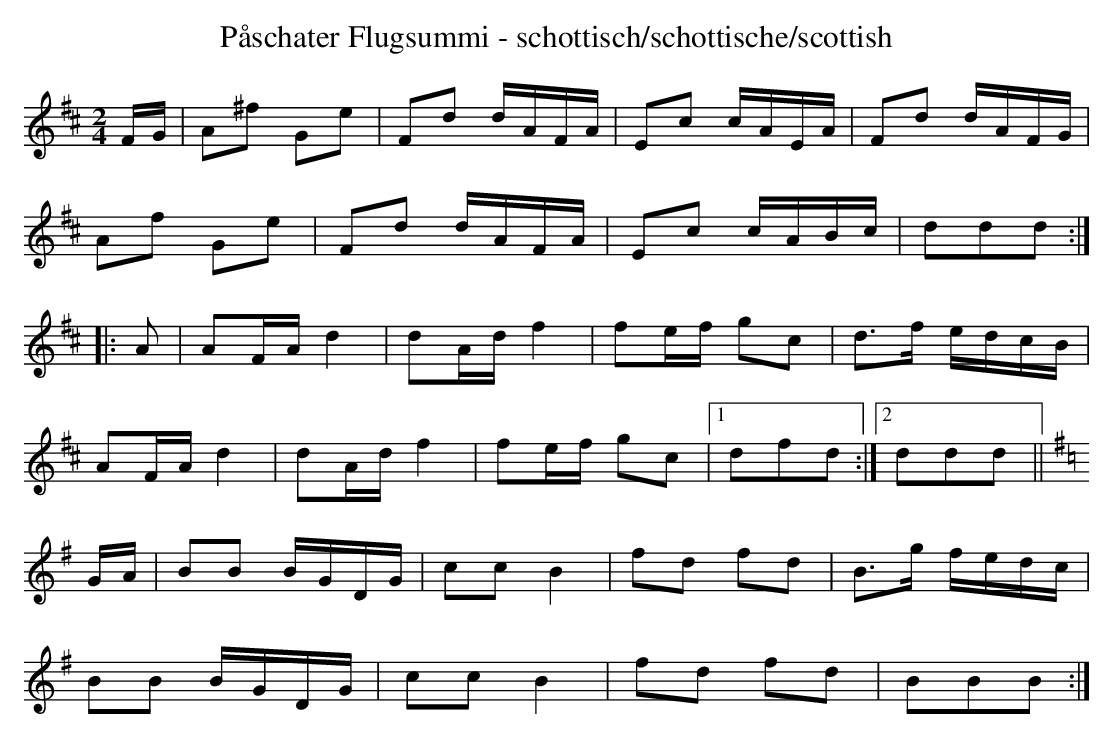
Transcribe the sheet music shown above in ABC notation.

X:1
T:Påschater Flugsummi - schottisch/schottische/scottish
M:2/4
L:1/16
K:D
FG|A2^f2 G2e2|F2d2 dAFA|E2c2 cAEA|F2d2 dAFG|
A2f2 G2e2|F2d2 dAFA|E2c2 cABc|d2d2d2:|
|:A2|A2FA d4|d2Ad f4|f2ef g2c2|d3f edcB|
A2FA d4|d2Ad f4|f2ef g2c2|1d2f2d2:|2d2d2d2||
K:G
GA|B2B2 BGDG|c2c2 B4|f2d2 f2d2|B3g fedc|
B2B2 BGDG|c2c2 B4|f2d2 f2d2|B2B2B2:|
